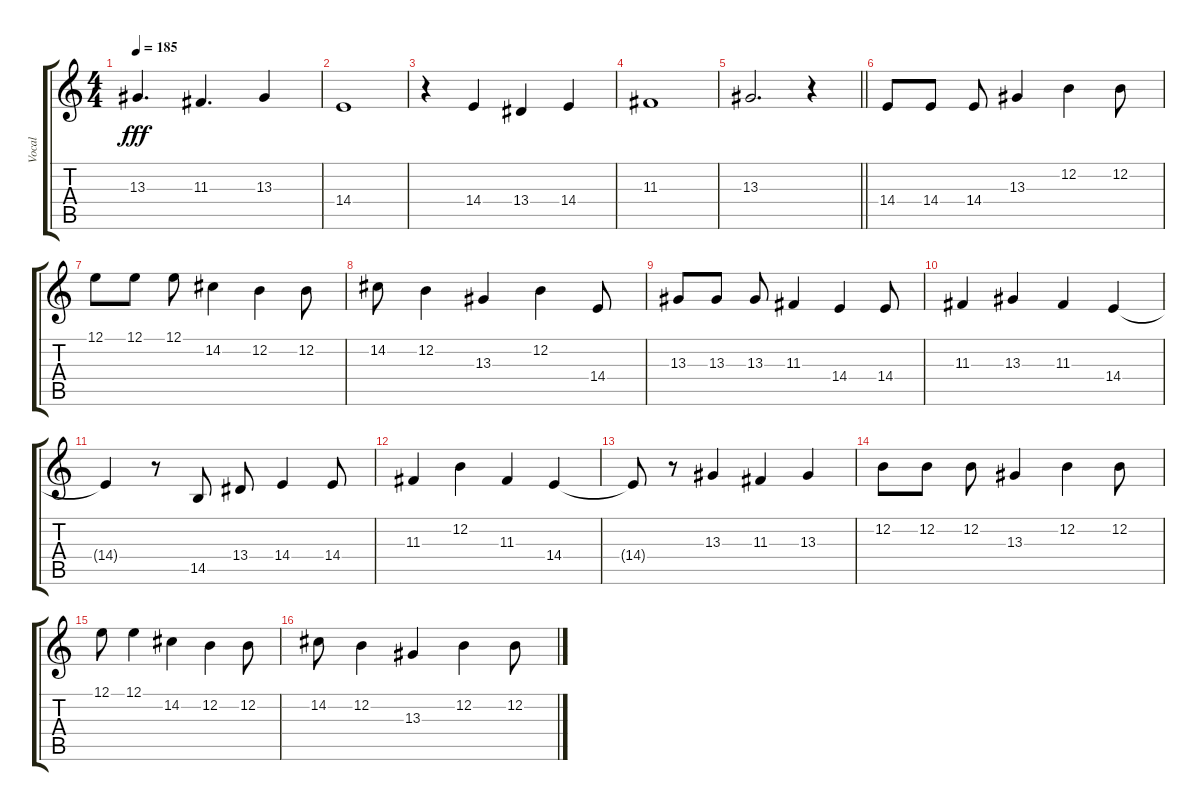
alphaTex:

\track ("Vocal" "Vocal") {instrument clarinet}
\staff {score tabs}
\tuning (E4 B3 G3 D3 A2 E2) {hide}
\ts (4 4)
\tempo 185
\clef g2
\ks c
13.3.4{d dy fff} 11.3.4{d} 13.3.4 |
14.4.1 |
r.4 14.4.4 13.4.4 14.4.4 |
11.3.1 |
\barLineRight lightlight
13.3.2{d} r.4 |
14.4.8 14.4.8 14.4.8 13.3.4 12.2.4 12.2.8 |
12.1.8 12.1.8 12.1.8 14.2.4 12.2.4 12.2.8 |
14.2.8 12.2.4 13.3.4 12.2.4 14.4.8 |
13.3.8 13.3.8 13.3.8 11.3.4 14.4.4 14.4.8 |
11.3.4 13.3.4 11.3.4 14.4.4 |
14.4{t}.4 r.8 14.5.8 13.4.8 14.4.4 14.4.8 |
11.3.4 12.2.4 11.3.4 14.4.4 |
14.4{t}.8 r.8 13.3.4 11.3.4 13.3.4 |
12.2.8 12.2.8 12.2.8 13.3.4 12.2.4 12.2.8 |
12.1.8 12.1.4 14.2.4 12.2.4 12.2.8 |
14.2.8 12.2.4 13.3.4 12.2.4 12.2.8
